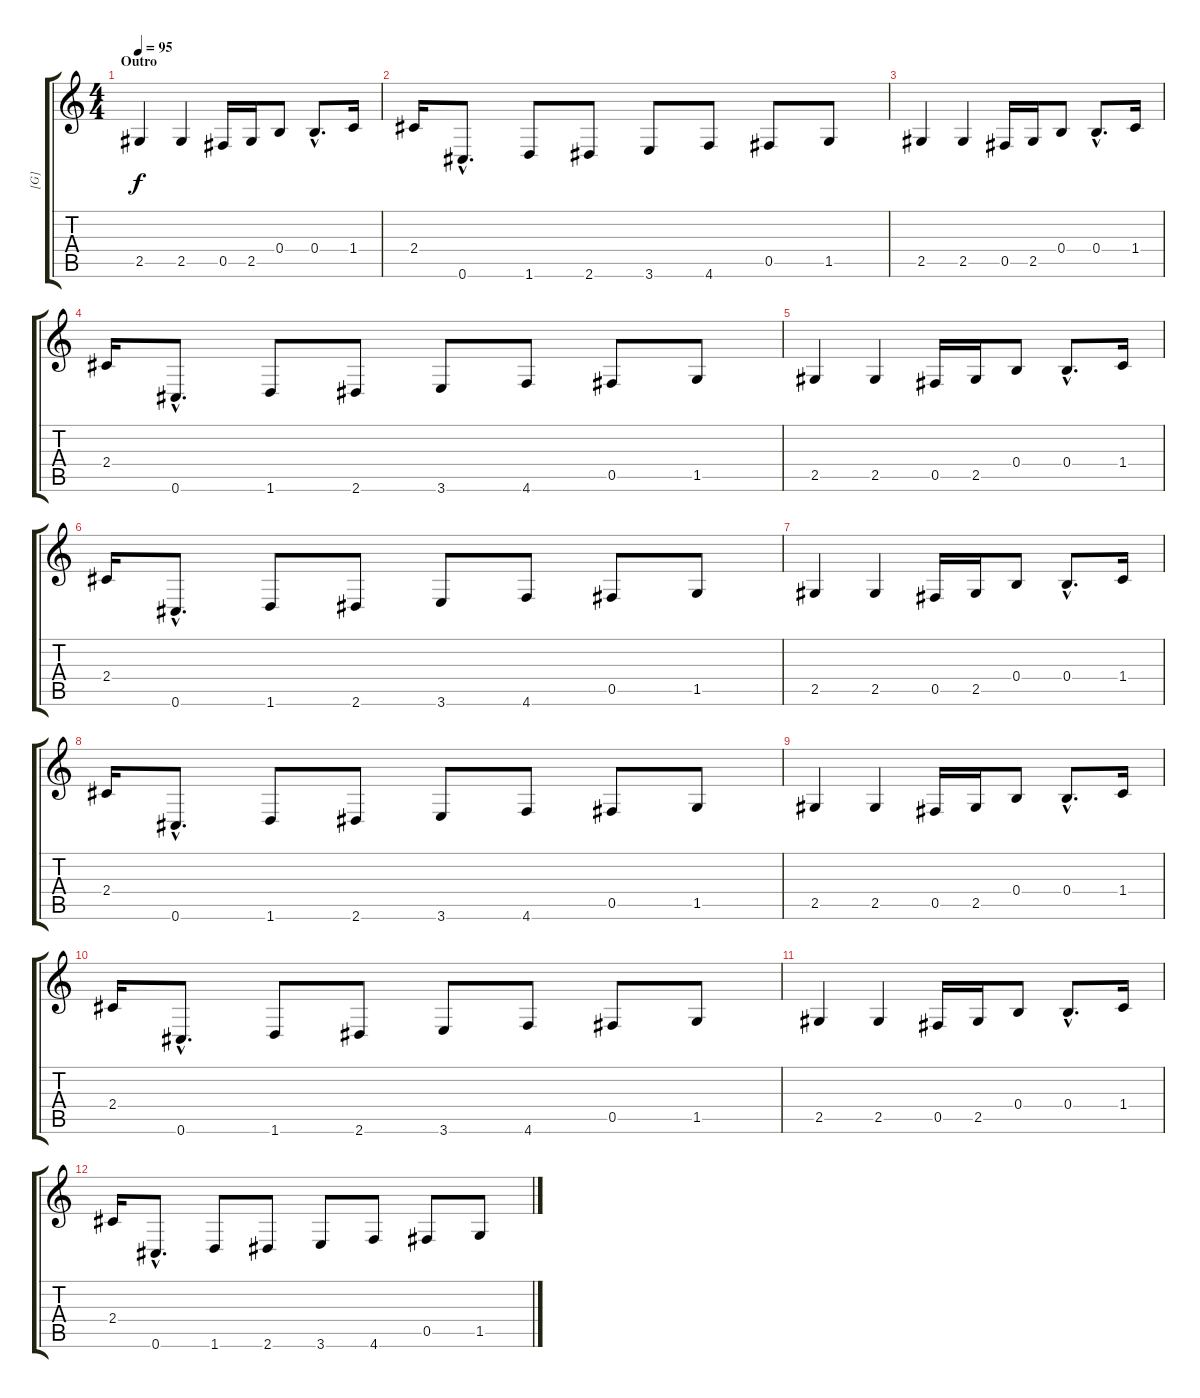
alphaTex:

\track ("[G]" "[G]") {instrument distortionguitar}
\staff {score tabs}
\tuning (Db4 Ab3 E3 B2 Gb2 Db2) {hide}
\ts (4 4)
\section ("" "Outro")
\tempo 95
\clef g2
\ks c
2.5.4{dy f} 2.5.4 0.5.16 2.5.16 0.4.8 0.4{hac}.8{d} 1.4.16 |
2.4.16 0.6{hac}.8{d} 1.6.8 2.6.8 3.6.8 4.6.8 0.5.8 1.5.8 |
2.5.4 2.5.4 0.5.16 2.5.16 0.4.8 0.4{hac}.8{d} 1.4.16 |
2.4.16 0.6{hac}.8{d} 1.6.8 2.6.8 3.6.8 4.6.8 0.5.8 1.5.8 |
2.5.4 2.5.4 0.5.16 2.5.16 0.4.8 0.4{hac}.8{d} 1.4.16 |
2.4.16 0.6{hac}.8{d} 1.6.8 2.6.8 3.6.8 4.6.8 0.5.8 1.5.8 |
2.5.4 2.5.4 0.5.16 2.5.16 0.4.8 0.4{hac}.8{d} 1.4.16 |
2.4.16 0.6{hac}.8{d} 1.6.8 2.6.8 3.6.8 4.6.8 0.5.8 1.5.8 |
2.5.4 2.5.4 0.5.16 2.5.16 0.4.8 0.4{hac}.8{d} 1.4.16 |
2.4.16 0.6{hac}.8{d} 1.6.8 2.6.8 3.6.8 4.6.8 0.5.8 1.5.8 |
2.5.4 2.5.4 0.5.16 2.5.16 0.4.8 0.4{hac}.8{d} 1.4.16 |
2.4.16 0.6{hac}.8{d} 1.6.8 2.6.8 3.6.8 4.6.8 0.5.8 1.5.8
